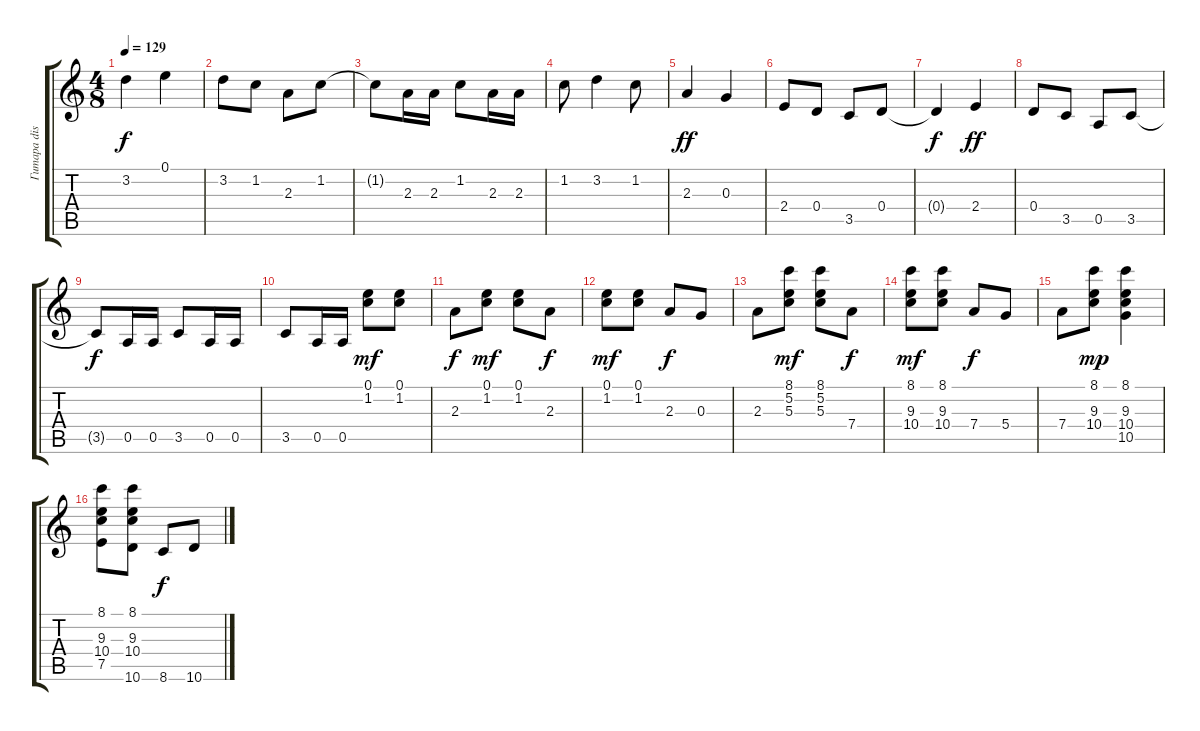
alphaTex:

\track ("Гитара dist1" "Гитара dis") {instrument distortionguitar}
\staff {score tabs}
\tuning (E4 B3 G3 D3 A2 E2) {hide}
\ts (4 8)
\tempo 129
\clef g2
\ks c
3.2{t}.4{dy f} 0.1.4 |
3.2.8 1.2.8 2.3.8 1.2.8 |
1.2{t}.8 2.3.16 2.3.16 1.2.8 2.3.16 2.3.16 |
1.2.8 3.2.4 1.2.8 |
2.3.4{dy ff} 0.3.4 |
2.4.8 0.4.8 3.5.8 0.4.8 |
0.4{t}.4{dy f} 2.4.4{dy ff} |
0.4.8 3.5.8 0.5.8 3.5.8 |
3.5{t}.8{dy f} 0.5.16 0.5.16 3.5.8 0.5.16 0.5.16 |
3.5.8 0.5.16 0.5.16 (0.1 1.2).8{dy mf} (0.1 1.2).8 |
2.3.8{dy f} (0.1 1.2).8{dy mf} (0.1 1.2).8 2.3.8{dy f} |
(0.1 1.2).8{dy mf} (0.1 1.2).8 2.3.8{dy f} 0.3.8 |
2.3.8 (8.1 5.2 5.3).8{dy mf} (8.1 5.2 5.3).8 7.4.8{dy f} |
(8.1 9.3 10.4).8{dy mf} (8.1 9.3 10.4).8 7.4.8{dy f} 5.4.8 |
7.4.8 (8.1 9.3 10.4).8{dy mp} (8.1 9.3 10.4 10.5).4 |
(8.1 9.3 10.4 7.5).8 (8.1 9.3 10.4 10.6).8 8.6.8{dy f} 10.6.8
